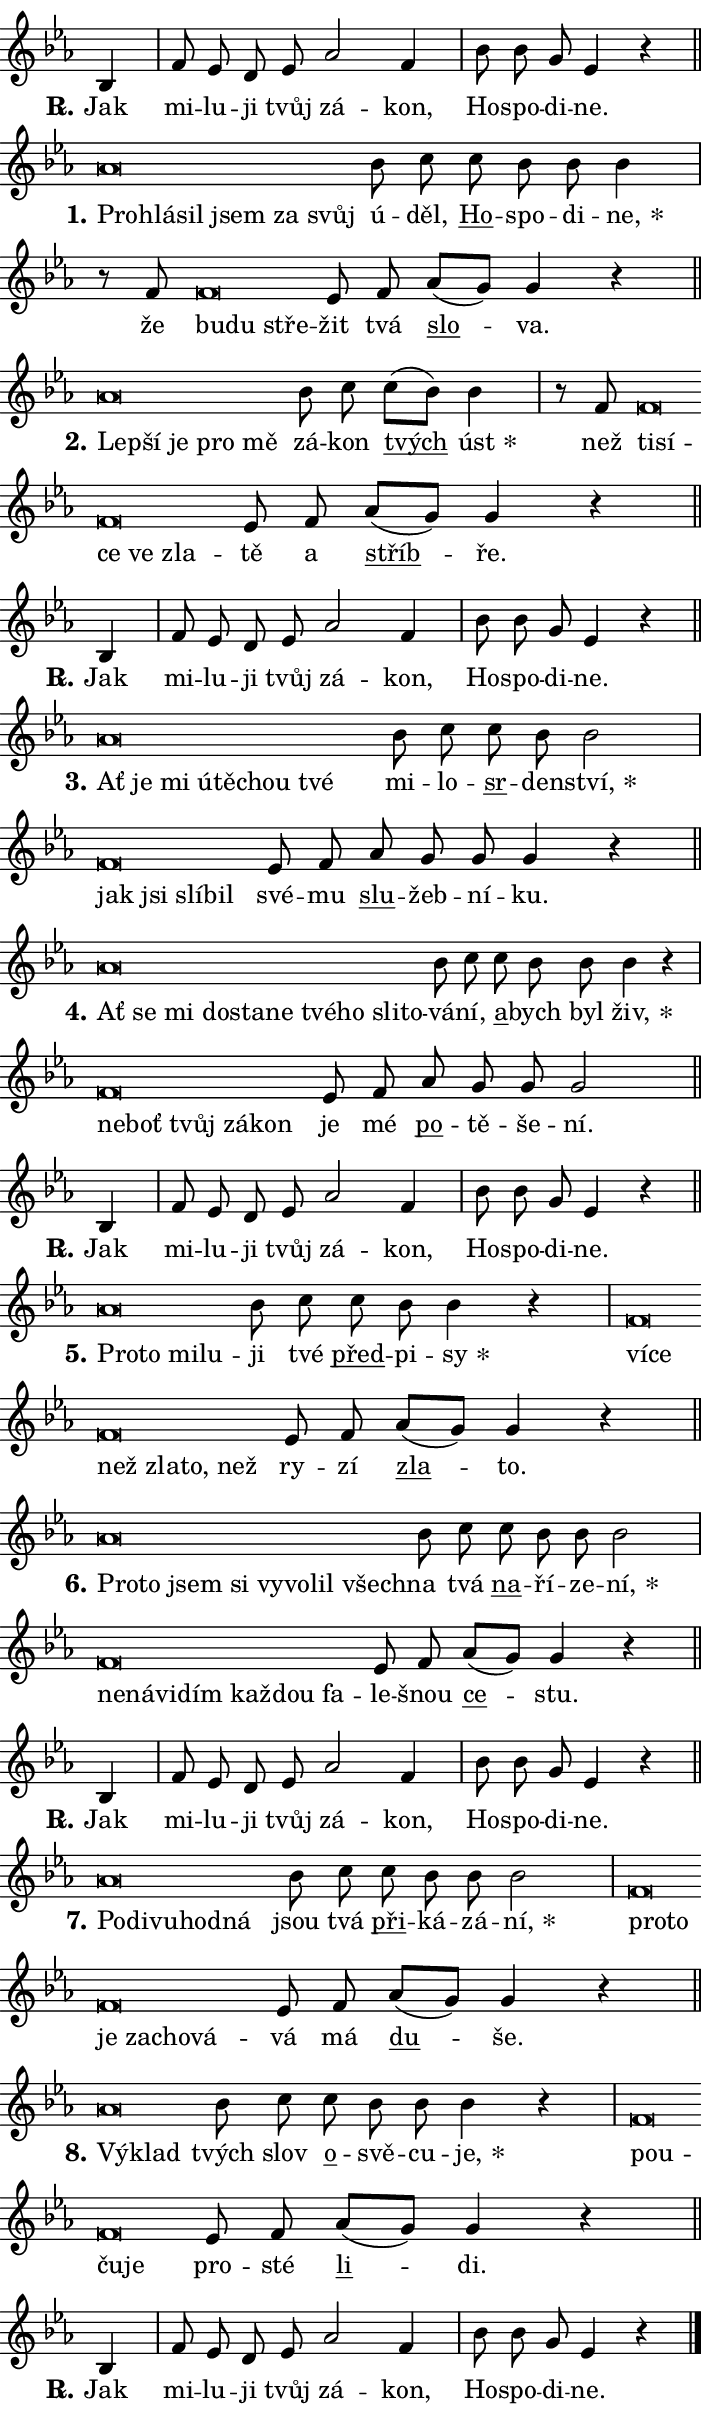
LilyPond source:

\version "2.24.0"
\header { tagline = "" }
\paper {
  indent = 0\cm
  top-margin = 0\cm
  right-margin = 0.13\cm % to fit lyric hyphens
  bottom-margin = 0\cm
  left-margin = 0\cm
  paper-width = 12\cm
  page-breaking = #ly:one-page-breaking
  system-system-spacing.basic-distance = #11
  score-system-spacing.basic-distance = #11
  ragged-last = ##f
}


%% Author: Thomas Morley
%% https://lists.gnu.org/archive/html/lilypond-user/2020-05/msg00002.html
#(define (line-position grob)
"Returns position of @var[grob} in current system:
   @code{'start}, if at first time-step
   @code{'end}, if at last time-step
   @code{'middle} otherwise
"
  (let* ((col (ly:item-get-column grob))
         (ln (ly:grob-object col 'left-neighbor))
         (rn (ly:grob-object col 'right-neighbor))
         (col-to-check-left (if (ly:grob? ln) ln col))
         (col-to-check-right (if (ly:grob? rn) rn col))
         (break-dir-left
           (and
             (ly:grob-property col-to-check-left 'non-musical #f)
             (ly:item-break-dir col-to-check-left)))
         (break-dir-right
           (and
             (ly:grob-property col-to-check-right 'non-musical #f)
             (ly:item-break-dir col-to-check-right))))
        (cond ((eqv? 1 break-dir-left) 'start)
              ((eqv? -1 break-dir-right) 'end)
              (else 'middle))))

#(define (tranparent-at-line-position vctor)
  (lambda (grob)
  "Relying on @code{line-position} select the relevant enry from @var{vctor}.
Used to determine transparency,"
    (case (line-position grob)
      ((end) (not (vector-ref vctor 0)))
      ((middle) (not (vector-ref vctor 1)))
      ((start) (not (vector-ref vctor 2))))))

noteHeadBreakVisibility =
#(define-music-function (break-visibility)(vector?)
"Makes @code{NoteHead}s transparent relying on @var{break-visibility}"
#{
  \override NoteHead.transparent =
    #(tranparent-at-line-position break-visibility)
#})

#(define delete-ledgers-for-transparent-note-heads
  (lambda (grob)
    "Reads whether a @code{NoteHead} is transparent.
If so this @code{NoteHead} is removed from @code{'note-heads} from
@var{grob}, which is supposed to be @code{LedgerLineSpanner}.
As a result ledgers are not printed for this @code{NoteHead}"
    (let* ((nhds-array (ly:grob-object grob 'note-heads))
           (nhds-list
             (if (ly:grob-array? nhds-array)
                 (ly:grob-array->list nhds-array)
                 '()))
           ;; Relies on the transparent-property being done before
           ;; Staff.LedgerLineSpanner.after-line-breaking is executed.
           ;; This is fragile ...
           (to-keep
             (remove
               (lambda (nhd)
                 (ly:grob-property nhd 'transparent #f))
               nhds-list)))
      ;; TODO find a better method to iterate over grob-arrays, similiar
      ;; to filter/remove etc for lists
      ;; For now rebuilt from scratch
      (set! (ly:grob-object grob 'note-heads)  '())
      (for-each
        (lambda (nhd)
          (ly:pointer-group-interface::add-grob grob 'note-heads nhd))
        to-keep))))

squashNotes = {
  \override NoteHead.X-extent = #'(-0.2 . 0.2)
  \override NoteHead.Y-extent = #'(-0.75 . 0)
  \override NoteHead.stencil =
    #(lambda (grob)
       (let ((pos (ly:grob-property grob 'staff-position)))
         (begin
           (if (< pos -7) (display "ERROR: Lower brevis then expected\n") (display ""))
           (if (<= pos -6) ly:text-interface::print ly:note-head::print))))
}
unSquashNotes = {
  \revert NoteHead.X-extent
  \revert NoteHead.Y-extent
  \revert NoteHead.stencil
}

hideNotes = \noteHeadBreakVisibility #begin-of-line-visible
unHideNotes = \noteHeadBreakVisibility #all-visible

% work-around for resetting accidentals
% https://lilypond.org/doc/v2.23/Documentation/notation/displaying-rhythms#unmetered-music
cadenzaMeasure = {
  \cadenzaOff
  \partial 1024 s1024
  \cadenzaOn
}

#(define-markup-command (accent layout props text) (markup?)
  "Underline accented syllable"
  (interpret-markup layout props
    #{\markup \override #'(offset . 4.3) \underline { #text }#}))

responsum = \markup \concat {
  "R" \hspace #-1.05 \path #0.1 #'((moveto 0 0.07) (lineto 0.9 0.8)) \hspace #0.05 "."
}

spaceSize = #0.6828661417322834 % exact space size for TeX Gyre Schola

\layout {
  \context {
    \Staff
    \remove "Time_signature_engraver"
    \override LedgerLineSpanner.after-line-breaking = #delete-ledgers-for-transparent-note-heads
  }
  \context {
    \Lyrics {
      \override LyricSpace.minimum-distance = \spaceSize
      \override LyricText.font-name = #"TeX Gyre Schola"
      \override LyricText.font-size = 1
      \override StanzaNumber.font-name = #"TeX Gyre Schola Bold"
      \override StanzaNumber.font-size = 1
    }
  }
  \context {
    \Score 
    \override NoteHead.text =
      #(lambda (grob) 
        (let ((pos (ly:grob-property grob 'staff-position)))
          #{\markup {
            \combine
              \halign #-0.55 \raise #(if (= pos -6) 0 0.5) \override #'(thickness . 2) \draw-line #'(3.2 . 0)
              \musicglyph "noteheads.sM1"
          }#}))
  }
}

% magnetic-lyrics.ily
%
%   written by
%     Jean Abou Samra <jean@abou-samra.fr>
%     Werner Lemberg <wl@gnu.org>
%
%   adapted by
%     Jiri Hon <jiri.hon@gmail.com>
%
% Version 2022-Apr-15

% https://www.mail-archive.com/lilypond-user@gnu.org/msg149350.html

#(define (Left_hyphen_pointer_engraver context)
   "Collect syllable-hyphen-syllable occurrences in lyrics and store
them in properties.  This engraver only looks to the left.  For
example, if the lyrics input is @code{foo -- bar}, it does the
following.

@itemize @bullet
@item
Set the @code{text} property of the @code{LyricHyphen} grob between
@q{foo} and @q{bar} to @code{foo}.

@item
Set the @code{left-hyphen} property of the @code{LyricText} grob with
text @q{foo} to the @code{LyricHyphen} grob between @q{foo} and
@q{bar}.
@end itemize

Use this auxiliary engraver in combination with the
@code{lyric-@/text::@/apply-@/magnetic-@/offset!} hook."
   (let ((hyphen #f)
         (text #f))
     (make-engraver
      (acknowledgers
       ((lyric-syllable-interface engraver grob source-engraver)
        (set! text grob)))
      (end-acknowledgers
       ((lyric-hyphen-interface engraver grob source-engraver)
        ;(when (not (grob::has-interface grob 'lyric-space-interface))
          (set! hyphen grob)));)
      ((stop-translation-timestep engraver)
       (when (and text hyphen)
         (ly:grob-set-object! text 'left-hyphen hyphen))
       (set! text #f)
       (set! hyphen #f)))))

#(define (lyric-text::apply-magnetic-offset! grob)
   "If the space between two syllables is less than the value in
property @code{LyricText@/.details@/.squash-threshold}, move the right
syllable to the left so that it gets concatenated with the left
syllable.

Use this function as a hook for
@code{LyricText@/.after-@/line-@/breaking} if the
@code{Left_@/hyphen_@/pointer_@/engraver} is active."
   (let ((hyphen (ly:grob-object grob 'left-hyphen #f)))
     (when hyphen
       (let ((left-text (ly:spanner-bound hyphen LEFT)))
         (when (grob::has-interface left-text 'lyric-syllable-interface)
           (let* ((common (ly:grob-common-refpoint grob left-text X))
                  (this-x-ext (ly:grob-extent grob common X))
                  (left-x-ext
                   (begin
                     ;; Trigger magnetism for left-text.
                     (ly:grob-property left-text 'after-line-breaking)
                     (ly:grob-extent left-text common X)))
                  ;; `delta` is the gap width between two syllables.
                  (delta (- (interval-start this-x-ext)
                            (interval-end left-x-ext)))
                  (details (ly:grob-property grob 'details))
                  (threshold (assoc-get 'squash-threshold details 0.2)))
             (when (< delta threshold)
               (let* (;; We have to manipulate the input text so that
                      ;; ligatures crossing syllable boundaries are not
                      ;; disabled.  For languages based on the Latin
                      ;; script this is essentially a beautification.
                      ;; However, for non-Western scripts it can be a
                      ;; necessity.
                      (lt (ly:grob-property left-text 'text))
                      (rt (ly:grob-property grob 'text))
                      (is-space (grob::has-interface hyphen 'lyric-space-interface))
                      (space (if is-space " " ""))
                      (extra-delta (if is-space spaceSize 0))
                      ;; Append new syllable.
                      (ltrt-space (if (and (string? lt) (string? rt))
                                (string-append lt space rt)
                                (make-concat-markup (list lt space rt))))
                      ;; Right-align `ltrt` to the right side.
                      (ltrt-space-markup (grob-interpret-markup
                               grob
                               (make-translate-markup
                                (cons (interval-length this-x-ext) 0)
                                (make-right-align-markup ltrt-space)))))
                 (begin
                   ;; Don't print `left-text`.
                   (ly:grob-set-property! left-text 'stencil #f)
                   ;; Set text and stencil (which holds all collected
                   ;; syllables so far) and shift it to the left.
                   (ly:grob-set-property! grob 'text ltrt-space)
                   (ly:grob-set-property! grob 'stencil ltrt-space-markup)
                   (ly:grob-translate-axis! grob (- (- delta extra-delta)) X))))))))))


#(define (lyric-hyphen::displace-bounds-first grob)
   ;; Make very sure this callback isn't triggered too early.
   (let ((left (ly:spanner-bound grob LEFT))
         (right (ly:spanner-bound grob RIGHT)))
     (ly:grob-property left 'after-line-breaking)
     (ly:grob-property right 'after-line-breaking)
     (ly:lyric-hyphen::print grob)))

squashThreshold = #0.4

\layout {
  \context {
    \Lyrics
    \consists #Left_hyphen_pointer_engraver
    \override LyricText.after-line-breaking =
      #lyric-text::apply-magnetic-offset!
    \override LyricHyphen.stencil = #lyric-hyphen::displace-bounds-first
    \override LyricText.details.squash-threshold = \squashThreshold
    \override LyricHyphen.minimum-distance = 0
    \override LyricHyphen.minimum-length = \squashThreshold
  }
}

squashText = \override LyricText.details.squash-threshold = 9999
unSquashText = \override LyricText.details.squash-threshold = \squashThreshold

leftText = \override LyricText.self-alignment-X = #LEFT
unLeftText = \revert LyricText.self-alignment-X

starOffset = #(lambda (grob) 
                (let ((x_offset (ly:self-alignment-interface::aligned-on-x-parent grob)))
                  (if (= x_offset 0) 0 (+ x_offset 1.2))))

star = #(define-music-function (syllable)(string?)
"Append star separator at the end of a syllable"
#{
  \once \override LyricText.X-offset = #starOffset
  \lyricmode { \markup {
    #syllable
    \override #'((font-name . "TeX Gyre Schola Bold")) \hspace #0.2 \lower #0.65 \larger "*"
  } }
#})

starAccent = #(define-music-function (syllable)(string?)
"Append star separator at the end of a syllable and make accent"
#{
  \once \override LyricText.X-offset = #starOffset
  \lyricmode { \markup {
    \accent #syllable
    \override #'((font-name . "TeX Gyre Schola Bold")) \hspace #0.2 \lower #0.65 \larger "*"
  } }
#})

breath = #(define-music-function (syllable)(string?)
"Append breathing indicator at the end of a syllable"
#{
  \lyricmode { \markup { #syllable "+" } }
#})

optionalBreath = #(define-music-function (syllable)(string?)
"Append optional breathing indicator at the end of a syllable"
#{
  \lyricmode { \markup { #syllable "(+)" } }
#})


\score {
    <<
        \new Voice = "melody" { \cadenzaOn \key es \major \relative { bes4 \cadenzaMeasure \bar "|" f'8 es d es as2 f4 \cadenzaMeasure \bar "|" bes8 bes g es4 r \cadenzaMeasure \bar "||" \break } }
        \new Lyrics \lyricsto "melody" { \lyricmode { \set stanza = \responsum
Jak mi -- lu -- ji tvůj zá -- kon, Ho -- spo -- di -- ne. } }
    >>
    \layout {}
}

\score {
    <<
        \new Voice = "melody" { \cadenzaOn \key es \major \relative { \squashNotes as'\breve*1/16 \hideNotes \breve*1/16 \bar "" \breve*1/16 \bar "" \breve*1/16 \bar "" \breve*1/16 \breve*1/16 \bar "" \unHideNotes \unSquashNotes bes8 c \bar "" c bes bes bes4 \cadenzaMeasure \bar "|" r8 f8 \squashNotes f\breve*1/16 \hideNotes \breve*1/16 \breve*1/16 \bar "" \unHideNotes \unSquashNotes es8 f \bar "" as[( g)] g4 r \cadenzaMeasure \bar "||" \break } }
        \new Lyrics \lyricsto "melody" { \lyricmode { \set stanza = "1."
\leftText Pro -- \squashText hlá -- sil jsem za svůj \unLeftText \unSquashText ú -- děl, \markup \accent Ho -- spo -- di -- \star ne, že \leftText bu -- \squashText du stře -- \unLeftText \unSquashText žit tvá \markup \accent slo -- va. } }
    >>
    \layout {}
}

\score {
    <<
        \new Voice = "melody" { \cadenzaOn \key es \major \relative { \squashNotes as'\breve*1/16 \hideNotes \breve*1/16 \bar "" \breve*1/16 \bar "" \breve*1/16 \breve*1/16 \bar "" \unHideNotes \unSquashNotes bes8 c \bar "" c[( bes)] bes4 \cadenzaMeasure \bar "|" r8 f8 \squashNotes f\breve*1/16 \hideNotes \breve*1/16 \bar "" \breve*1/16 \bar "" \breve*1/16 \breve*1/16 \bar "" \unHideNotes \unSquashNotes es8 f \bar "" as[( g)] g4 r \cadenzaMeasure \bar "||" \break } }
        \new Lyrics \lyricsto "melody" { \lyricmode { \set stanza = "2."
\leftText Lep -- \squashText ší je pro mě \unLeftText \unSquashText zá -- kon \markup \accent tvých \star úst než \leftText ti -- \squashText sí -- ce ve zla -- \unLeftText \unSquashText tě a \markup \accent stříb -- ře. } }
    >>
    \layout {}
}

\score {
    <<
        \new Voice = "melody" { \cadenzaOn \key es \major \relative { bes4 \cadenzaMeasure \bar "|" f'8 es d es as2 f4 \cadenzaMeasure \bar "|" bes8 bes g es4 r \cadenzaMeasure \bar "||" \break } }
        \new Lyrics \lyricsto "melody" { \lyricmode { \set stanza = \responsum
Jak mi -- lu -- ji tvůj zá -- kon, Ho -- spo -- di -- ne. } }
    >>
    \layout {}
}

\score {
    <<
        \new Voice = "melody" { \cadenzaOn \key es \major \relative { \squashNotes as'\breve*1/16 \hideNotes \breve*1/16 \bar "" \breve*1/16 \bar "" \breve*1/16 \bar "" \breve*1/16 \bar "" \breve*1/16 \breve*1/16 \bar "" \unHideNotes \unSquashNotes bes8 c \bar "" c bes bes2 \cadenzaMeasure \bar "|" \squashNotes f\breve*1/16 \hideNotes \breve*1/16 \bar "" \breve*1/16 \breve*1/16 \bar "" \unHideNotes \unSquashNotes es8 f \bar "" as g g g4 r \cadenzaMeasure \bar "||" \break } }
        \new Lyrics \lyricsto "melody" { \lyricmode { \set stanza = "3."
\leftText Ať \squashText je mi ú -- tě -- chou tvé \unLeftText \unSquashText mi -- lo -- \markup \accent sr -- den -- \star ství, \leftText jak \squashText jsi slí -- bil \unLeftText \unSquashText své -- mu \markup \accent slu -- žeb -- ní -- ku. } }
    >>
    \layout {}
}

\score {
    <<
        \new Voice = "melody" { \cadenzaOn \key es \major \relative { \squashNotes as'\breve*1/16 \hideNotes \breve*1/16 \bar "" \breve*1/16 \bar "" \breve*1/16 \bar "" \breve*1/16 \bar "" \breve*1/16 \bar "" \breve*1/16 \bar "" \breve*1/16 \bar "" \breve*1/16 \breve*1/16 \bar "" \unHideNotes \unSquashNotes bes8 c \bar "" c bes bes bes4 r \cadenzaMeasure \bar "|" \squashNotes f\breve*1/16 \hideNotes \breve*1/16 \bar "" \breve*1/16 \bar "" \breve*1/16 \breve*1/16 \bar "" \unHideNotes \unSquashNotes es8 f \bar "" as g g g2 \cadenzaMeasure \bar "||" \break } }
        \new Lyrics \lyricsto "melody" { \lyricmode { \set stanza = "4."
\leftText Ať \squashText se mi do -- sta -- ne tvé -- ho sli -- to -- \unLeftText \unSquashText vá -- ní, \markup \accent a -- bych byl \star živ, \leftText ne -- \squashText boť tvůj zá -- kon \unLeftText \unSquashText je mé \markup \accent po -- tě -- še -- ní. } }
    >>
    \layout {}
}

\score {
    <<
        \new Voice = "melody" { \cadenzaOn \key es \major \relative { bes4 \cadenzaMeasure \bar "|" f'8 es d es as2 f4 \cadenzaMeasure \bar "|" bes8 bes g es4 r \cadenzaMeasure \bar "||" \break } }
        \new Lyrics \lyricsto "melody" { \lyricmode { \set stanza = \responsum
Jak mi -- lu -- ji tvůj zá -- kon, Ho -- spo -- di -- ne. } }
    >>
    \layout {}
}

\score {
    <<
        \new Voice = "melody" { \cadenzaOn \key es \major \relative { \squashNotes as'\breve*1/16 \hideNotes \breve*1/16 \bar "" \breve*1/16 \breve*1/16 \bar "" \unHideNotes \unSquashNotes bes8 c \bar "" c bes bes4 r \cadenzaMeasure \bar "|" \squashNotes f\breve*1/16 \hideNotes \breve*1/16 \bar "" \breve*1/16 \bar "" \breve*1/16 \bar "" \breve*1/16 \breve*1/16 \bar "" \unHideNotes \unSquashNotes es8 f \bar "" as[( g)] g4 r \cadenzaMeasure \bar "||" \break } }
        \new Lyrics \lyricsto "melody" { \lyricmode { \set stanza = "5."
\leftText Pro -- \squashText to mi -- lu -- \unLeftText \unSquashText ji tvé \markup \accent před -- pi -- \star sy \leftText ví -- \squashText ce než zla -- to, než \unLeftText \unSquashText ry -- zí \markup \accent zla -- to. } }
    >>
    \layout {}
}

\score {
    <<
        \new Voice = "melody" { \cadenzaOn \key es \major \relative { \squashNotes as'\breve*1/16 \hideNotes \breve*1/16 \bar "" \breve*1/16 \bar "" \breve*1/16 \bar "" \breve*1/16 \bar "" \breve*1/16 \bar "" \breve*1/16 \breve*1/16 \bar "" \unHideNotes \unSquashNotes bes8 c \bar "" c bes bes bes2 \cadenzaMeasure \bar "|" \squashNotes f\breve*1/16 \hideNotes \breve*1/16 \bar "" \breve*1/16 \bar "" \breve*1/16 \bar "" \breve*1/16 \bar "" \breve*1/16 \breve*1/16 \bar "" \unHideNotes \unSquashNotes es8 f \bar "" as[( g)] g4 r \cadenzaMeasure \bar "||" \break } }
        \new Lyrics \lyricsto "melody" { \lyricmode { \set stanza = "6."
\leftText Pro -- \squashText to jsem si vy -- vo -- lil všech -- \unLeftText \unSquashText na tvá \markup \accent na -- ří -- ze -- \star ní, \leftText ne -- \squashText ná -- vi -- dím kaž -- dou fa -- \unLeftText \unSquashText le -- šnou \markup \accent ce -- stu. } }
    >>
    \layout {}
}

\score {
    <<
        \new Voice = "melody" { \cadenzaOn \key es \major \relative { bes4 \cadenzaMeasure \bar "|" f'8 es d es as2 f4 \cadenzaMeasure \bar "|" bes8 bes g es4 r \cadenzaMeasure \bar "||" \break } }
        \new Lyrics \lyricsto "melody" { \lyricmode { \set stanza = \responsum
Jak mi -- lu -- ji tvůj zá -- kon, Ho -- spo -- di -- ne. } }
    >>
    \layout {}
}

\score {
    <<
        \new Voice = "melody" { \cadenzaOn \key es \major \relative { \squashNotes as'\breve*1/16 \hideNotes \breve*1/16 \bar "" \breve*1/16 \bar "" \breve*1/16 \breve*1/16 \bar "" \unHideNotes \unSquashNotes bes8 c \bar "" c bes bes bes2 \cadenzaMeasure \bar "|" \squashNotes f\breve*1/16 \hideNotes \breve*1/16 \bar "" \breve*1/16 \bar "" \breve*1/16 \bar "" \breve*1/16 \breve*1/16 \bar "" \unHideNotes \unSquashNotes es8 f \bar "" as[( g)] g4 r \cadenzaMeasure \bar "||" \break } }
        \new Lyrics \lyricsto "melody" { \lyricmode { \set stanza = "7."
\leftText Po -- \squashText di -- vu -- hod -- ná \unLeftText \unSquashText jsou tvá \markup \accent při -- ká -- zá -- \star ní, \leftText pro -- \squashText to je za -- cho -- vá -- \unLeftText \unSquashText vá má \markup \accent du -- še. } }
    >>
    \layout {}
}

\score {
    <<
        \new Voice = "melody" { \cadenzaOn \key es \major \relative { \squashNotes as'\breve*1/16 \hideNotes \breve*1/16 \bar "" \unHideNotes \unSquashNotes bes8 c \bar "" c bes bes bes4 r \cadenzaMeasure \bar "|" \squashNotes f\breve*1/16 \hideNotes \breve*1/16 \bar "" \breve*1/16 \breve*1/16 \bar "" \unHideNotes \unSquashNotes es8 f \bar "" as[( g)] g4 r \cadenzaMeasure \bar "||" \break } }
        \new Lyrics \lyricsto "melody" { \lyricmode { \set stanza = "8."
\leftText Vý -- \squashText klad \unLeftText \unSquashText tvých slov \markup \accent o -- svě -- cu -- \star je, \leftText po -- \squashText u -- ču -- je \unLeftText \unSquashText pro -- sté \markup \accent li -- di. } }
    >>
    \layout {}
}

\score {
    <<
        \new Voice = "melody" { \cadenzaOn \key es \major \relative { bes4 \cadenzaMeasure \bar "|" f'8 es d es as2 f4 \cadenzaMeasure \bar "|" bes8 bes g es4 r \cadenzaMeasure \bar "||" \break } \bar "|." }
        \new Lyrics \lyricsto "melody" { \lyricmode { \set stanza = \responsum
Jak mi -- lu -- ji tvůj zá -- kon, Ho -- spo -- di -- ne. } }
    >>
    \layout {}
}
